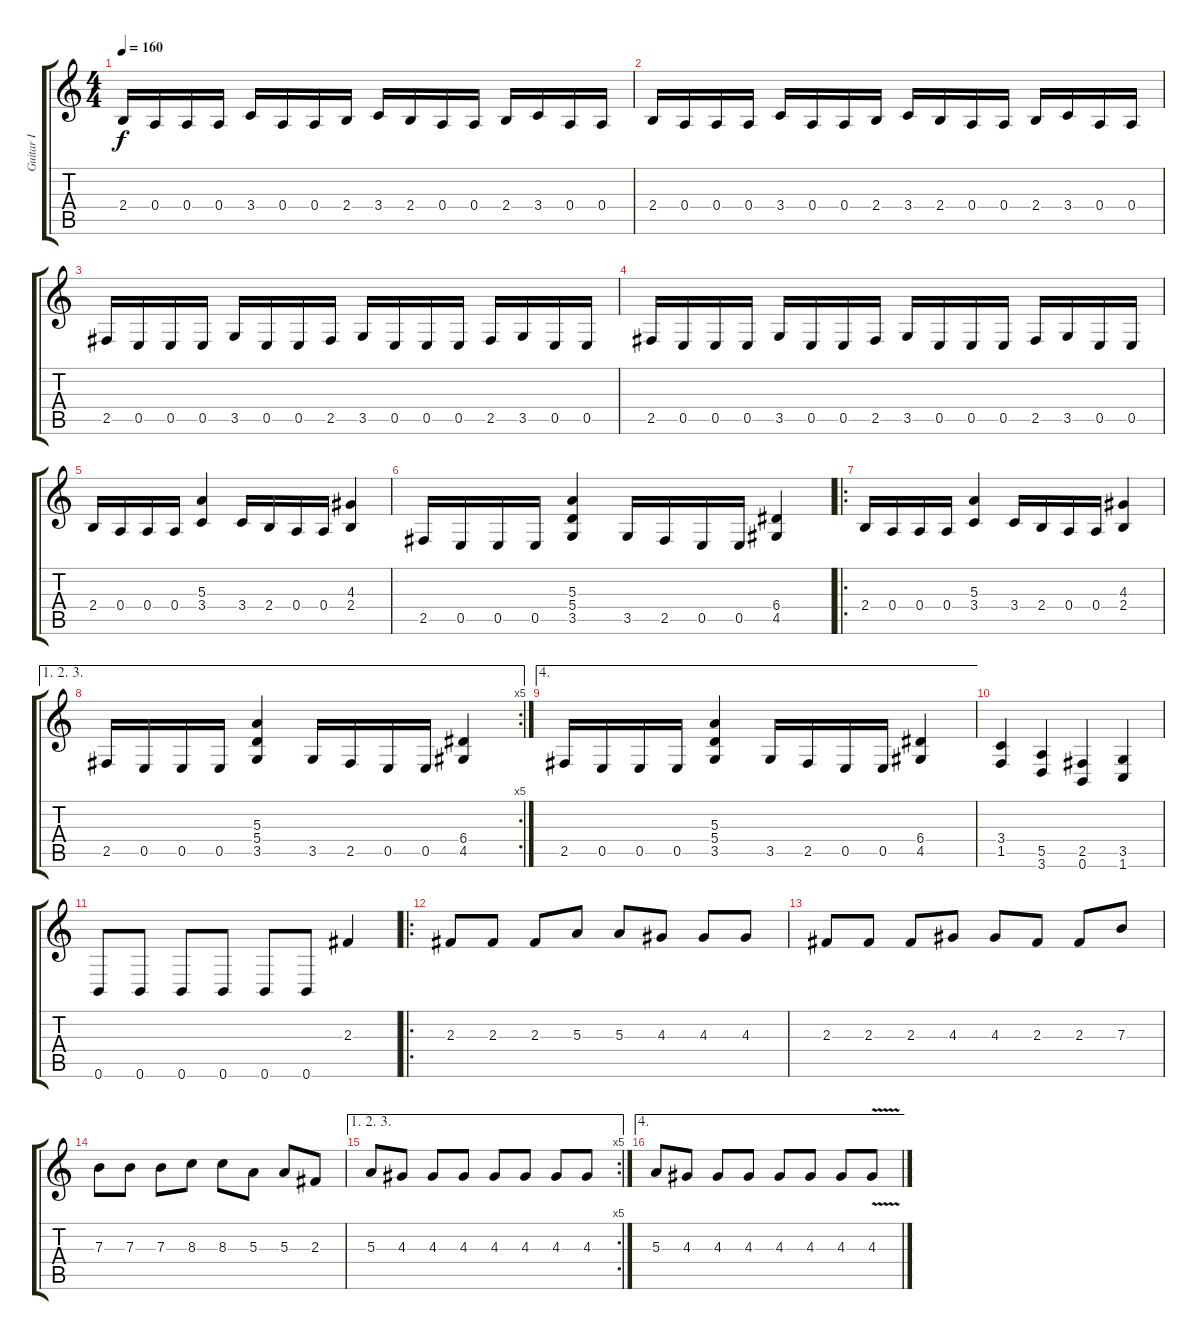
\track ("Guitar I" "Guitar I") {instrument distortionguitar}
\staff {score tabs}
\tuning (B3 Gb3 E3 A2 E2 B1) {hide}
\ts (4 4)
\tempo 160
\clef g2
\ks c
2.4.16{dy f} 0.4.16 0.4.16 0.4.16 3.4.16 0.4.16 0.4.16 2.4.16 3.4.16 2.4.16 0.4.16 0.4.16 2.4.16 3.4.16 0.4.16 0.4.16 |
2.4.16 0.4.16 0.4.16 0.4.16 3.4.16 0.4.16 0.4.16 2.4.16 3.4.16 2.4.16 0.4.16 0.4.16 2.4.16 3.4.16 0.4.16 0.4.16 |
2.5.16 0.5.16 0.5.16 0.5.16 3.5.16 0.5.16 0.5.16 2.5.16 3.5.16 0.5.16 0.5.16 0.5.16 2.5.16 3.5.16 0.5.16 0.5.16 |
2.5.16 0.5.16 0.5.16 0.5.16 3.5.16 0.5.16 0.5.16 2.5.16 3.5.16 0.5.16 0.5.16 0.5.16 2.5.16 3.5.16 0.5.16 0.5.16 |
2.4.16 0.4.16 0.4.16 0.4.16 (5.3 3.4).4 3.4.16 2.4.16 0.4.16 0.4.16 (4.3 2.4).4 |
2.5.16 0.5.16 0.5.16 0.5.16 (5.3 5.4 3.5).4 3.5.16 2.5.16 0.5.16 0.5.16 (6.4 4.5).4 |
\ro
2.4.16 0.4.16 0.4.16 0.4.16 (5.3 3.4).4 3.4.16 2.4.16 0.4.16 0.4.16 (4.3 2.4).4 |
\ae (1 2 3)
\rc 5
2.5.16 0.5.16 0.5.16 0.5.16 (5.3 5.4 3.5).4 3.5.16 2.5.16 0.5.16 0.5.16 (6.4 4.5).4 |
\ae 4
2.5.16 0.5.16 0.5.16 0.5.16 (5.3 5.4 3.5).4 3.5.16 2.5.16 0.5.16 0.5.16 (6.4 4.5).4 |
(3.4 1.5).4 (5.5 3.6).4 (2.5 0.6).4 (3.5 1.6).4 |
0.6.8 0.6.8 0.6.8 0.6.8 0.6.8 0.6.8 2.3.4 |
\ro
2.3.8 2.3.8 2.3.8 5.3.8 5.3.8 4.3.8 4.3.8 4.3.8 |
2.3.8 2.3.8 2.3.8 4.3.8 4.3.8 2.3.8 2.3.8 7.3.8 |
7.3.8 7.3.8 7.3.8 8.3.8 8.3.8 5.3.8 5.3.8 2.3.8 |
\ae (1 2 3)
\rc 5
5.3.8 4.3.8 4.3.8 4.3.8 4.3.8 4.3.8 4.3.8 4.3.8 |
\ae 4
5.3.8 4.3.8 4.3.8 4.3.8 4.3.8 4.3.8 4.3.8 4.3{v}.8
